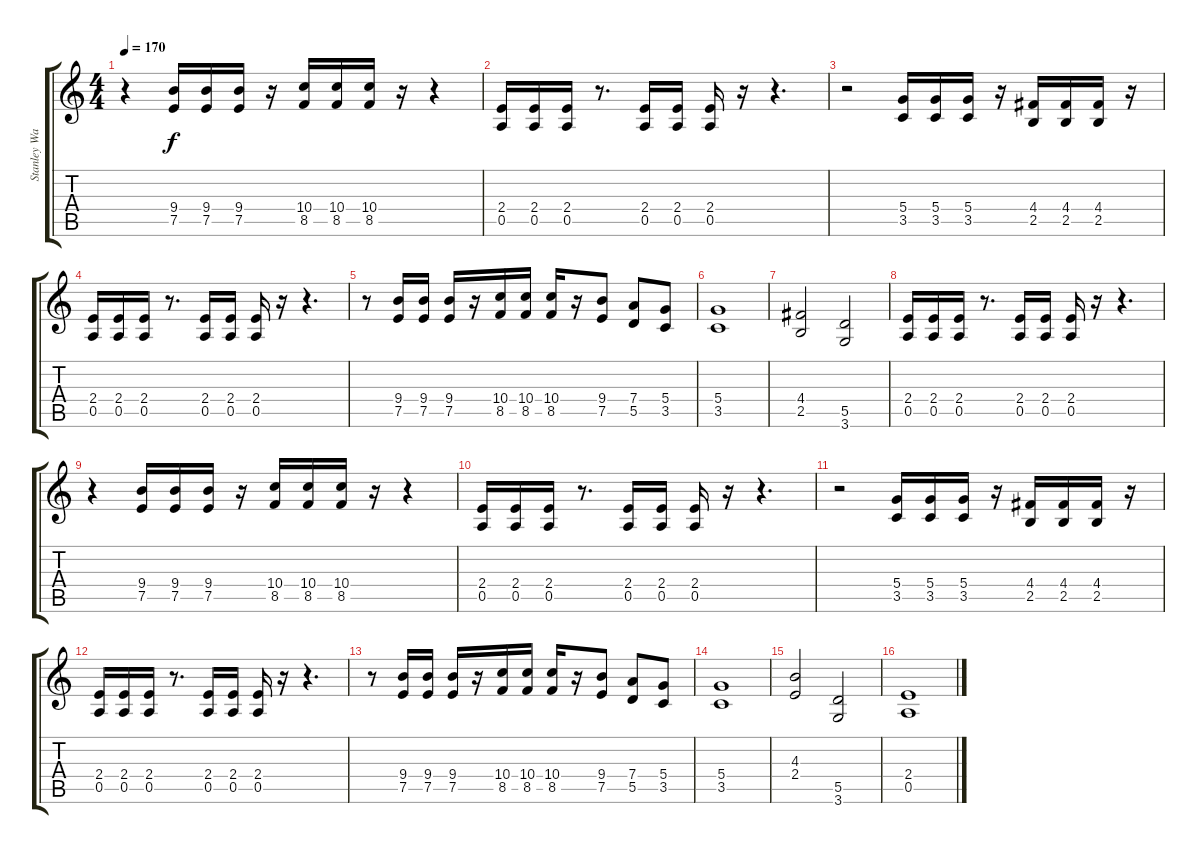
\track ("Stanley Wagner" "Stanley Wa") {instrument overdrivenguitar}
\staff {score tabs}
\tuning (E4 B3 G3 D3 A2 E2) {hide}
\ts (4 4)
\tempo 170
\clef g2
\ks c
r.4{dy f} (9.4 7.5).16 (9.4 7.5).16 (9.4 7.5).16 r.16 (10.4 8.5).16 (10.4 8.5).16 (10.4 8.5).16 r.16 r.4 |
(2.4 0.5).16 (2.4 0.5).16 (2.4 0.5).16 r.8{d} (2.4 0.5).16 (2.4 0.5).16 (2.4 0.5).16 r.16 r.4{d} |
r.2 (5.4 3.5).16 (5.4 3.5).16 (5.4 3.5).16 r.16 (4.4 2.5).16 (4.4 2.5).16 (4.4 2.5).16 r.16 |
(2.4 0.5).16 (2.4 0.5).16 (2.4 0.5).16 r.8{d} (2.4 0.5).16 (2.4 0.5).16 (2.4 0.5).16 r.16 r.4{d} |
r.8 (9.4 7.5).16 (9.4 7.5).16 (9.4 7.5).16 r.16 (10.4 8.5).16 (10.4 8.5).16 (10.4 8.5).16 r.16 (9.4 7.5).8 (7.4 5.5).8 (5.4 3.5).8 |
(5.4 3.5).1 |
(4.4 2.5).2 (5.5 3.6).2 |
(2.4 0.5).16 (2.4 0.5).16 (2.4 0.5).16 r.8{d} (2.4 0.5).16 (2.4 0.5).16 (2.4 0.5).16 r.16 r.4{d} |
r.4 (9.4 7.5).16 (9.4 7.5).16 (9.4 7.5).16 r.16 (10.4 8.5).16 (10.4 8.5).16 (10.4 8.5).16 r.16 r.4 |
(2.4 0.5).16 (2.4 0.5).16 (2.4 0.5).16 r.8{d} (2.4 0.5).16 (2.4 0.5).16 (2.4 0.5).16 r.16 r.4{d} |
r.2 (5.4 3.5).16 (5.4 3.5).16 (5.4 3.5).16 r.16 (4.4 2.5).16 (4.4 2.5).16 (4.4 2.5).16 r.16 |
(2.4 0.5).16 (2.4 0.5).16 (2.4 0.5).16 r.8{d} (2.4 0.5).16 (2.4 0.5).16 (2.4 0.5).16 r.16 r.4{d} |
r.8 (9.4 7.5).16 (9.4 7.5).16 (9.4 7.5).16 r.16 (10.4 8.5).16 (10.4 8.5).16 (10.4 8.5).16 r.16 (9.4 7.5).8 (7.4 5.5).8 (5.4 3.5).8 |
(5.4 3.5).1 |
(4.3 2.4).2 (5.5 3.6).2 |
(2.4 0.5).1
